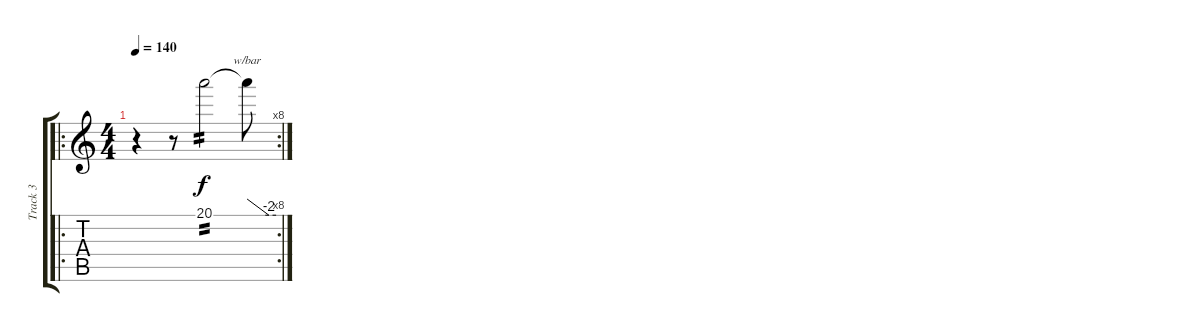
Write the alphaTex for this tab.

\track ("Track 3" "Track 3") {instrument acousticguitarsteel}
\staff {score tabs}
\tuning (Db4 Ab3 E3 B2 Gb2 Db2) {hide}
\ro
\rc 8
\ts (4 4)
\tempo 140
\clef g2
\ks c
r.4{dy f instrument acousticguitarsteel} r.8 20.1.2{tp 2} 20.1{t}.8{tbe (custom default 0 0 45 -8 60 -8)}
